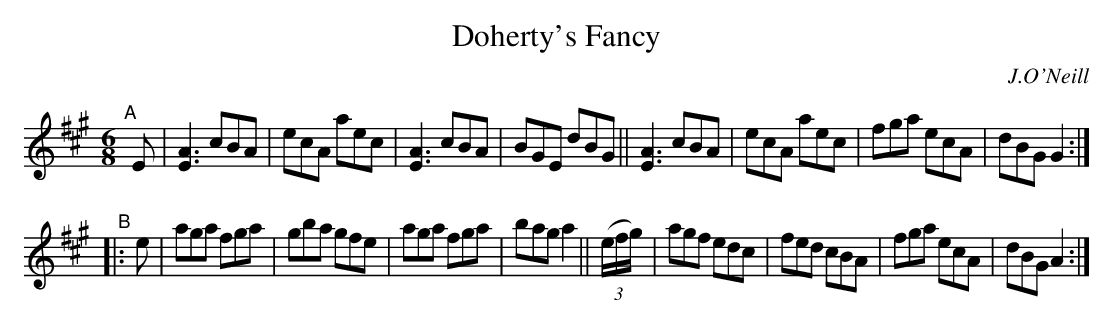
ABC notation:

X:1
T: Doherty's Fancy
O: J.O'Neill
M: 6/8
L: 1/8
K: A
"^A"[|] E |\
[E3A3] cBA | ecA aec | [E3A3] cBA | BGE dBG ||\
[E3A3] cBA | ecA aec | fga ecA | dBG G2 :|
"^B"\
|: e       | aga fga | gba gfe | aga fga | bag a2 ||\
(3(e/f/g/) | agf edc | fed cBA | fga ecA | dBG A2 :|
